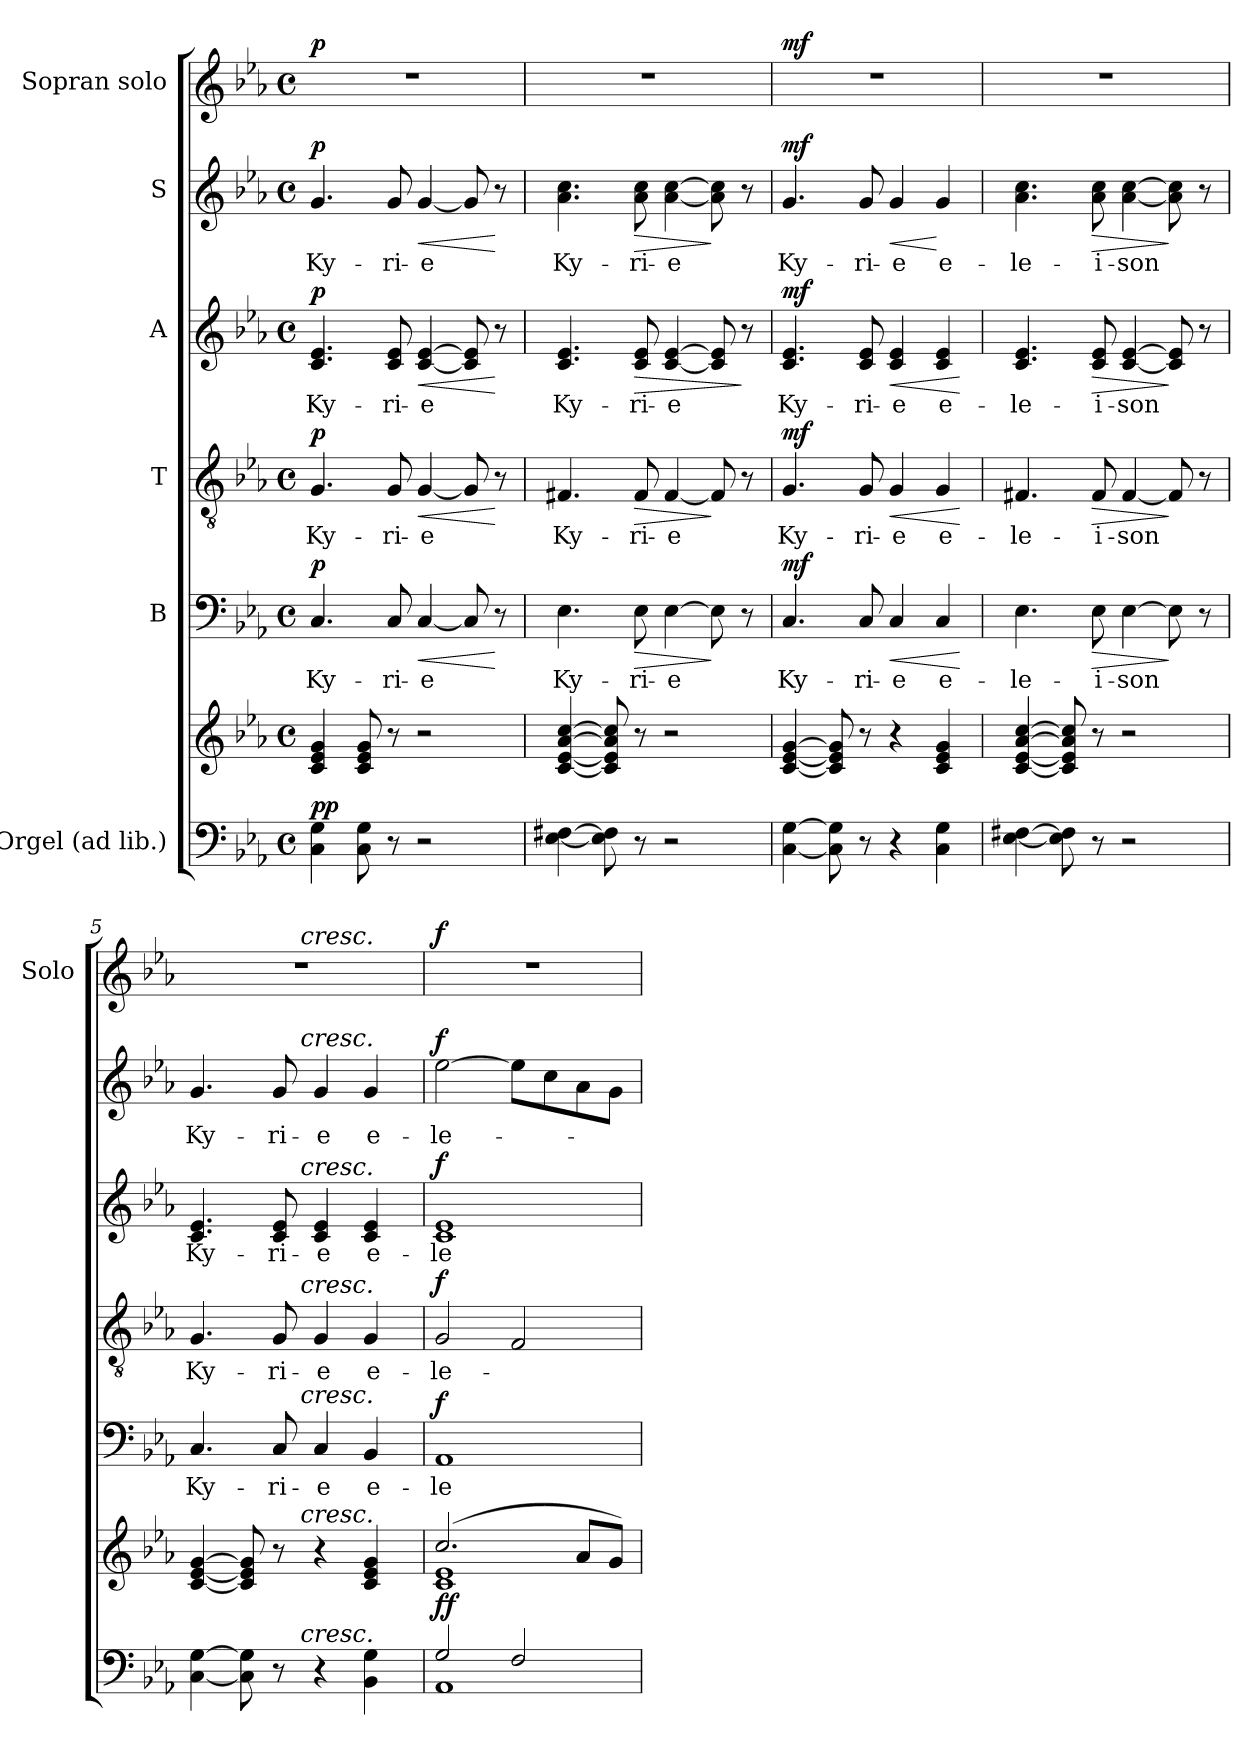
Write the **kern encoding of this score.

**kern	**kern	**dynam	**kern	**text	**dynam	**kern	**text	**dynam	**kern	**text	**dynam	**kern	**text	**dynam	**kern	**dynam
*part6	*part6	*part6	*part5	*part5	*part5	*part4	*part4	*part4	*part3	*part3	*part3	*part2	*part2	*part2	*part1	*part1
*staff7	*staff6	*staff6/7	*staff5	*staff5	*staff5	*staff4	*staff4	*staff4	*staff3	*staff3	*staff3	*staff2	*staff2	*staff2	*staff1	*staff1
*I"Orgel (ad lib.)	*	*	*I"B	*	*	*I"T	*	*	*I"A	*	*	*I"S	*	*	*I"Sopran solo	*
*	*	*	*	*	*	*	*	*	*	*	*	*	*	*	*I'Solo	*
*clefF4	*clefG2	*	*clefF4	*	*	*clefGv2	*	*	*clefG2	*	*	*clefG2	*	*	*clefG2	*
*k[b-e-a-]	*k[b-e-a-]	*	*k[b-e-a-]	*	*	*k[b-e-a-]	*	*	*k[b-e-a-]	*	*	*k[b-e-a-]	*	*	*k[b-e-a-]	*
*c:	*c:	*	*c:	*	*	*c:	*	*	*c:	*	*	*c:	*	*	*c:	*
*M4/4	*M4/4	*	*M4/4	*	*	*M4/4	*	*	*M4/4	*	*	*M4/4	*	*	*M4/4	*
*met(c)	*met(c)	*	*met(c)	*	*	*met(c)	*	*	*met(c)	*	*	*met(c)	*	*	*met(c)	*
*MM88	*MM88	*	*MM88	*	*	*MM88	*	*	*MM88	*	*	*MM88	*	*	*MM88	*
=1	=1	=1	=1	=1	=1	=1	=1	=1	=1	=1	=1	=1	=1	=1	=1	=1
!	!	!LO:DY:a=2	!	!	!	!	!	!	!	!	!	!	!	!	!	!
!	!	!LO:DY:n=1:a	!	!	!LO:DY:a	!	!	!LO:DY:a	!	!	!LO:DY:a	!	!	!LO:DY:a	!	!LO:DY:a
4C\ 4G\	4c/ 4e-/ 4g/	p p	4.C/	Ky-	p	4.G/	Ky-	p	4.c/ 4.e-/	Ky-	p	4.g/	Ky-	p	1r	p
8C\ 8G\	8c/ 8e-/ 8g/	.	.	.	.	.	.	.	.	.	.	.	.	.	.	.
8r	8r	.	8C/	-ri-	.	8G/	-ri-	.	8c/ 8e-/	-ri-	.	8g/	-ri-	.	.	.
!	!	!	!	!	!LO:HP:b	!	!	!LO:HP:b	!	!	!LO:HP:b	!	!	!LO:HP:b	!	!
2r	2r	.	[4C/	-e	<	[4G/	-e	<	[4c/ [4e-/	-e	<	[4g/	-e	<	.	.
.	.	.	8C/]	.	.	8G/]	.	.	8c/] 8e-/]	.	.	8g/]	.	.	.	.
.	.	.	8r	.	[	8r	.	[	8r	.	[	8r	.	[	.	.
=2	=2	=2	=2	=2	=2	=2	=2	=2	=2	=2	=2	=2	=2	=2	=2	=2
[4E-\ [4F#X\	[4c/ [4e-/ [4a-/ [4cc/	.	4.E-\	Ky-	.	4.F#X/	Ky-	.	4.c/ 4.e-/	Ky-	.	4.a-\ 4.cc\	Ky-	.	1r	.
8E-\] 8F#\]	8c/] 8e-/] 8a-/] 8cc/]	.	.	.	.	.	.	.	.	.	.	.	.	.	.	.
!	!	!	!	!	!LO:HP:b	!	!	!LO:HP:b	!	!	!LO:HP:b	!	!	!LO:HP:b	!	!
8r	8r	.	8E-\	-ri-	>	8F#/	-ri-	>	8c/ 8e-/	-ri-	>	8a-\ 8cc\	-ri-	>	.	.
2r	2r	.	[4E-\	-e	.	[4F#/	-e	.	[4c/ [4e-/	-e	.	[4a-\ [4cc\	-e	.	.	.
.	.	.	8E-\]	.	]	8F#/]	.	]	8c/] 8e-/]	.	.	8a-\] 8cc\]	.	]	.	.
.	.	.	8r	.	.	8r	.	.	8r	.	]	8r	.	.	.	.
=3	=3	=3	=3	=3	=3	=3	=3	=3	=3	=3	=3	=3	=3	=3	=3	=3
!	!	!LO:DY:a=2	!	!	!	!	!	!	!	!	!	!	!	!	!	!
!	!	!LO:DY:n=1:a	!	!	!LO:DY:a	!	!	!LO:DY:a	!	!	!LO:DY:a	!	!	!LO:DY:a	!	!LO:DY:a
[4C\ [4G\	[4c/ [4e-/ [4g/	mf mf	4.C/	Ky-	mf	4.G/	Ky-	mf	4.c/ 4.e-/	Ky-	mf	4.g/	Ky-	mf	1r	mf
8C\] 8G\]	8c/] 8e-/] 8g/]	.	.	.	.	.	.	.	.	.	.	.	.	.	.	.
8r	8r	.	8C/	-ri-	.	8G/	-ri-	.	8c/ 8e-/	-ri-	.	8g/	-ri-	.	.	.
!	!	!	!	!	!LO:HP:b	!	!	!LO:HP:b	!	!	!LO:HP:b	!	!	!LO:HP:b	!	!
4r	4r	.	4C/	-e	<	4G/	-e	<	4c/ 4e-/	-e	<	4g/	-e	<	.	.
4C\ 4G\	4c/ 4e-/ 4g/	.	4C/	e-	.	4G/	e-	.	4c/ 4e-/	e-	.	4g/	e-	[	.	.
.	.	.	.	.	[	.	.	[	.	.	[	.	.	.	.	.
=4	=4	=4	=4	=4	=4	=4	=4	=4	=4	=4	=4	=4	=4	=4	=4	=4
[4E-\ [4F#X\	[4c/ [4e-/ [4a-/ [4cc/	.	4.E-\	-le-	.	4.F#X/	-le-	.	4.c/ 4.e-/	-le-	.	4.a-\ 4.cc\	-le-	.	1r	.
8E-\] 8F#\]	8c/] 8e-/] 8a-/] 8cc/]	.	.	.	.	.	.	.	.	.	.	.	.	.	.	.
!	!	!	!	!	!LO:HP:b	!	!	!LO:HP:b	!	!	!LO:HP:b	!	!	!LO:HP:b	!	!
8r	8r	.	8E-\	-i-	>	8F#/	-i-	>	8c/ 8e-/	-i-	>	8a-\ 8cc\	-i-	>	.	.
2r	2r	.	[4E-\	-son	.	[4F#/	-son	.	[4c/ [4e-/	-son	.	[4a-\ [4cc\	-son	.	.	.
.	.	.	8E-\]	.	]	8F#/]	.	]	8c/] 8e-/]	.	]	8a-\] 8cc\]	.	]	.	.
.	.	.	8r	.	.	8r	.	.	8r	.	.	8r	.	.	.	.
=5	=5	=5	=5	=5	=5	=5	=5	=5	=5	=5	=5	=5	=5	=5	=5	=5
*^	*^	*	*^	*	*	*^	*	*	*^	*	*	*^	*	*	*^	*
[4C\ [4G\	4...ryy	[4c/ [4e-/ [4g/	4...ryy	.	4.C/	4...ryy	Ky-	.	4.G/	4...ryy	Ky-	.	4.c/ 4.e-/	4...ryy	Ky-	.	4.g/	4...ryy	Ky-	.	1r	4...ryy	.
8C\] 8G\]	.	8c/] 8e-/] 8g/]	.	.	.	.	.	.	.	.	.	.	.	.	.	.	.	.	.	.	.	.	.
8r	.	8r	.	.	8C/	.	-ri-	.	8G/	.	-ri-	.	8c/ 8e-/	.	-ri-	.	8g/	.	-ri-	.	.	.	.
!	!	!	!	!	!	!	!	!	!	!	!	!	!	!	!	!	!	!	!	!	!	!LO:TX:a:i:t=cresc.	!
!	!	!	!	!	!	!	!	!	!	!	!	!	!	!	!	!	!	!LO:TX:a:i:t=cresc.	!	!	!	!	!
!	!	!	!	!	!	!	!	!	!	!	!	!	!	!LO:TX:a:i:t=cresc.	!	!	!	!	!	!	!	!	!
!	!	!	!	!	!	!	!	!	!	!LO:TX:a:i:t=cresc.	!	!	!	!	!	!	!	!	!	!	!	!	!
!	!	!	!	!	!	!LO:TX:a:i:t=cresc.	!	!	!	!	!	!	!	!	!	!	!	!	!	!	!	!	!
!	!	!	!LO:TX:a:i:t=cresc.	!	!	!	!	!	!	!	!	!	!	!	!	!	!	!	!	!	!	!	!
!	!LO:TX:a:i:t=cresc.	!	!	!	!	!	!	!	!	!	!	!	!	!	!	!	!	!	!	!	!	!	!
.	2ryy	.	2ryy	.	.	2ryy	.	.	.	2ryy	.	.	.	2ryy	.	.	.	2ryy	.	.	.	2ryy	.
4r	.	4r	.	.	4C/	.	-e	.	4G/	.	-e	.	4c/ 4e-/	.	-e	.	4g/	.	-e	.	.	.	.
4BB-\ 4G\	.	4c/ 4e-/ 4g/	.	.	4BB-/	.	e-	.	4G/	.	e-	.	4c/ 4e-/	.	e-	.	4g/	.	e-	.	.	.	.
.	32ryy	.	32ryy	.	.	32ryy	.	.	.	32ryy	.	.	.	32ryy	.	.	.	32ryy	.	.	.	32ryy	.
=6	=6	=6	=6	=6	=6	=6	=6	=6	=6	=6	=6	=6	=6	=6	=6	=6	=6	=6	=6	=6	=6	=6	=6
!	!	!	!	!LO:DY:a=2	!	!	!	!	!	!	!	!	!	!	!	!	!	!	!	!	!	!	!
!	!	!	!	!LO:DY:n=1:a	!	!	!	!LO:DY:a	!	!	!	!LO:DY:a	!	!	!	!LO:DY:a	!	!	!	!LO:DY:a	!	!	!LO:DY:a
*	*	*	*	*	*v	*v	*	*	*	*	*	*	*v	*v	*	*	*v	*v	*	*	*v	*v	*
*	*	*	*	*	*	*	*	*v	*v	*	*	*	*	*	*	*	*	*	*
2G/	1AA-	(2.cc/	1c 1e-	f f	1AA-	-le-	f	2G/	-le-	f	1c 1e-	-le-	f	[2ee-\	-le-	f	1r	f
2F/	.	.	.	.	.	.	.	2F/	.	.	.	.	.	8ee-\L]	.	.	.	.
.	.	.	.	.	.	.	.	.	.	.	.	.	.	8cc\	.	.	.	.
.	.	8a-/L	.	.	.	.	.	.	.	.	.	.	.	8a-\	.	.	.	.
.	.	8g/J)	.	.	.	.	.	.	.	.	.	.	.	8g\J	.	.	.	.
*v	*v	*	*	*	*	*	*	*	*	*	*	*	*	*	*	*	*	*
*	*v	*v	*	*	*	*	*	*	*	*	*	*	*	*	*	*	*
=	=	=	=	=	=	=	=	=	=	=	=	=	=	=	=	=
*-	*-	*-	*-	*-	*-	*-	*-	*-	*-	*-	*-	*-	*-	*-	*-	*-
